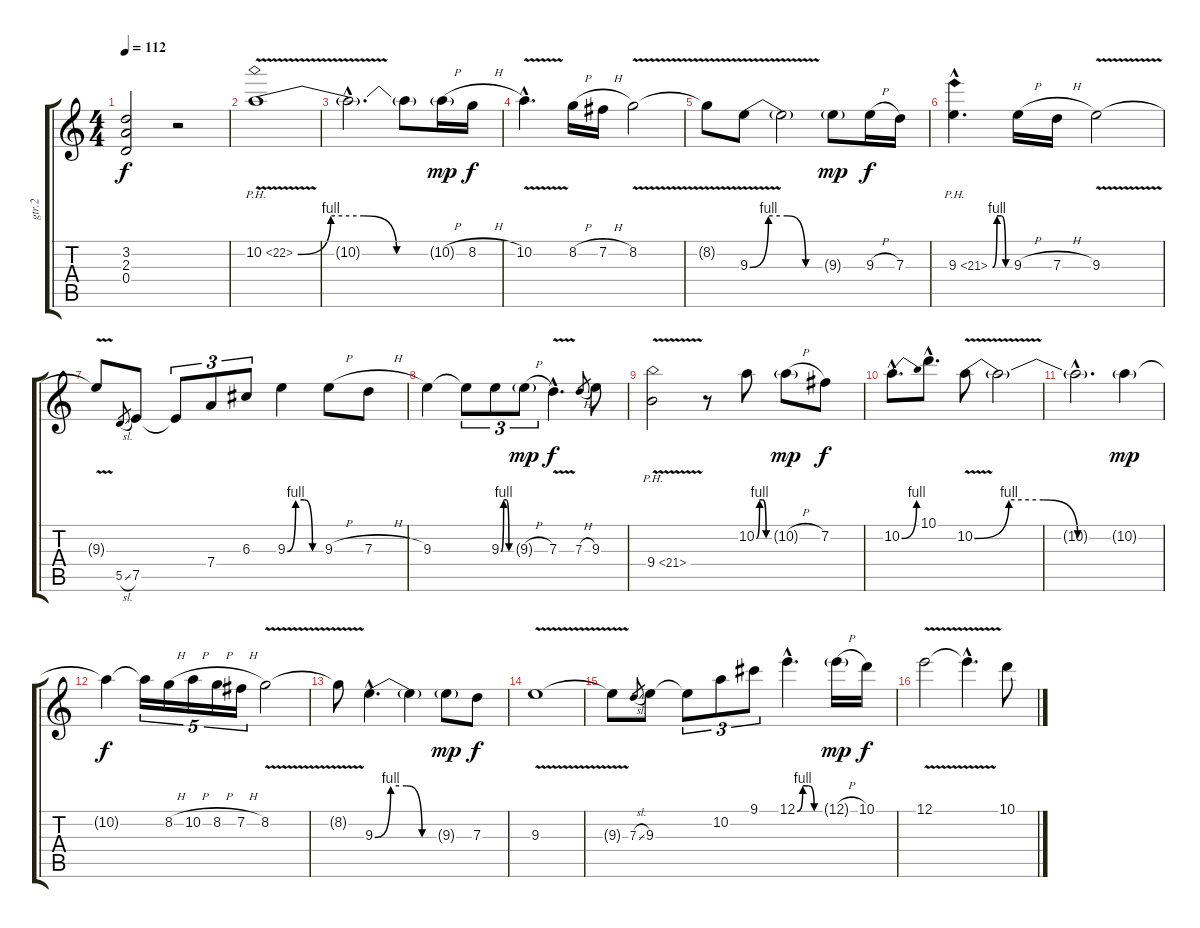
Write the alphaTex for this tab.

\track ("gtr.2" "gtr.2") {instrument overdrivenguitar}
\staff {score tabs}
\tuning (E4 B3 G3 D3 A2 E2) {hide}
\ts (4 4)
\tempo 112
\clef g2
\ks c
(3.2{t} 2.3{t} 0.4{t}).2{dy f} r.2 |
10.2{be (custom 0 0 15 4 30 4 45 0 60 0) ph 12 v}.1 |
10.2{hac t}.2{d} 10.2{t}.8 10.2{h g}.16{dy mp} 8.2{h}.16{dy f} |
10.2{v hac}.4{d} 8.2{h}.16 7.2{h}.16 8.2{v}.2 |
8.2{t}.8 9.3{be (custom 0 0 15 4 30 4 45 0 60 0) v}.8 9.3{t}.2 9.3{g}.8{dy mp} 9.3{h}.16{dy f} 7.3.16 |
9.3{be (custom 0 0 15 4 30 4 45 0 60 0) ph 12 hac}.4{d} 9.3{h}.16 7.3{h}.16 9.3{v}.2 |
9.3{t}.8 5.5{sl}.8{gr} 7.5.8 7.5{t}.8{tu (3 2)} 7.4.8{tu (3 2)} 6.3.8{tu (3 2)} 9.3{be (custom 0 0 15 4 30 4 45 0 60 0)}.4 9.3{h}.8 7.3{h}.8 |
9.3.4 9.3{t}.8{tu (3 2)} 9.3{be (custom 0 0 15 4 30 4 45 0 60 0)}.8{tu (3 2)} 9.3{h g}.8{tu (3 2) dy mp} 7.3{v hac}.4{d dy f} 7.3{h}.8{gr} 9.3.8 |
9.4{ph 12 v}.2 r.8 10.2{be (custom 0 0 15 4 30 4 45 0 60 0)}.8 10.2{h g}.8{dy mp} 7.2.8{dy f} |
10.2{be (bend 0 0 60 4) hac}.8{d} 10.1{hac}.8{d} 10.2{be (custom 0 0 15 4 30 4 45 0 60 0) v}.8 10.2{t}.2 |
10.2{hac t}.2{d} 10.2{g}.4{dy mp} |
10.2{t}.4{dy f} 10.2{t}.16{tu (5 4)} 8.2{h}.16{tu (5 4)} 10.2{h}.16{tu (5 4)} 8.2{h}.16{tu (5 4)} 7.2{h}.16{tu (5 4)} 8.2{v}.2 |
8.2{t}.8 9.3{be (custom 0 0 15 4 30 4 45 0 60 0) hac}.4{d} 9.3{t}.4 9.3{g}.8{dy mp} 7.3.8{dy f} |
9.3{v}.1 |
9.3{t}.8 7.3{sl}.8{gr} 9.3.8 9.3{t}.8{tu (3 2)} 10.2.8{tu (3 2)} 9.1.8{tu (3 2)} 12.1{be (custom 0 0 15 4 30 4 45 0 60 0) hac}.4{d} 12.1{h g}.16{dy mp} 10.1.16{dy f} |
12.1{v}.2 12.1{hac t}.4{d} 10.1.8
